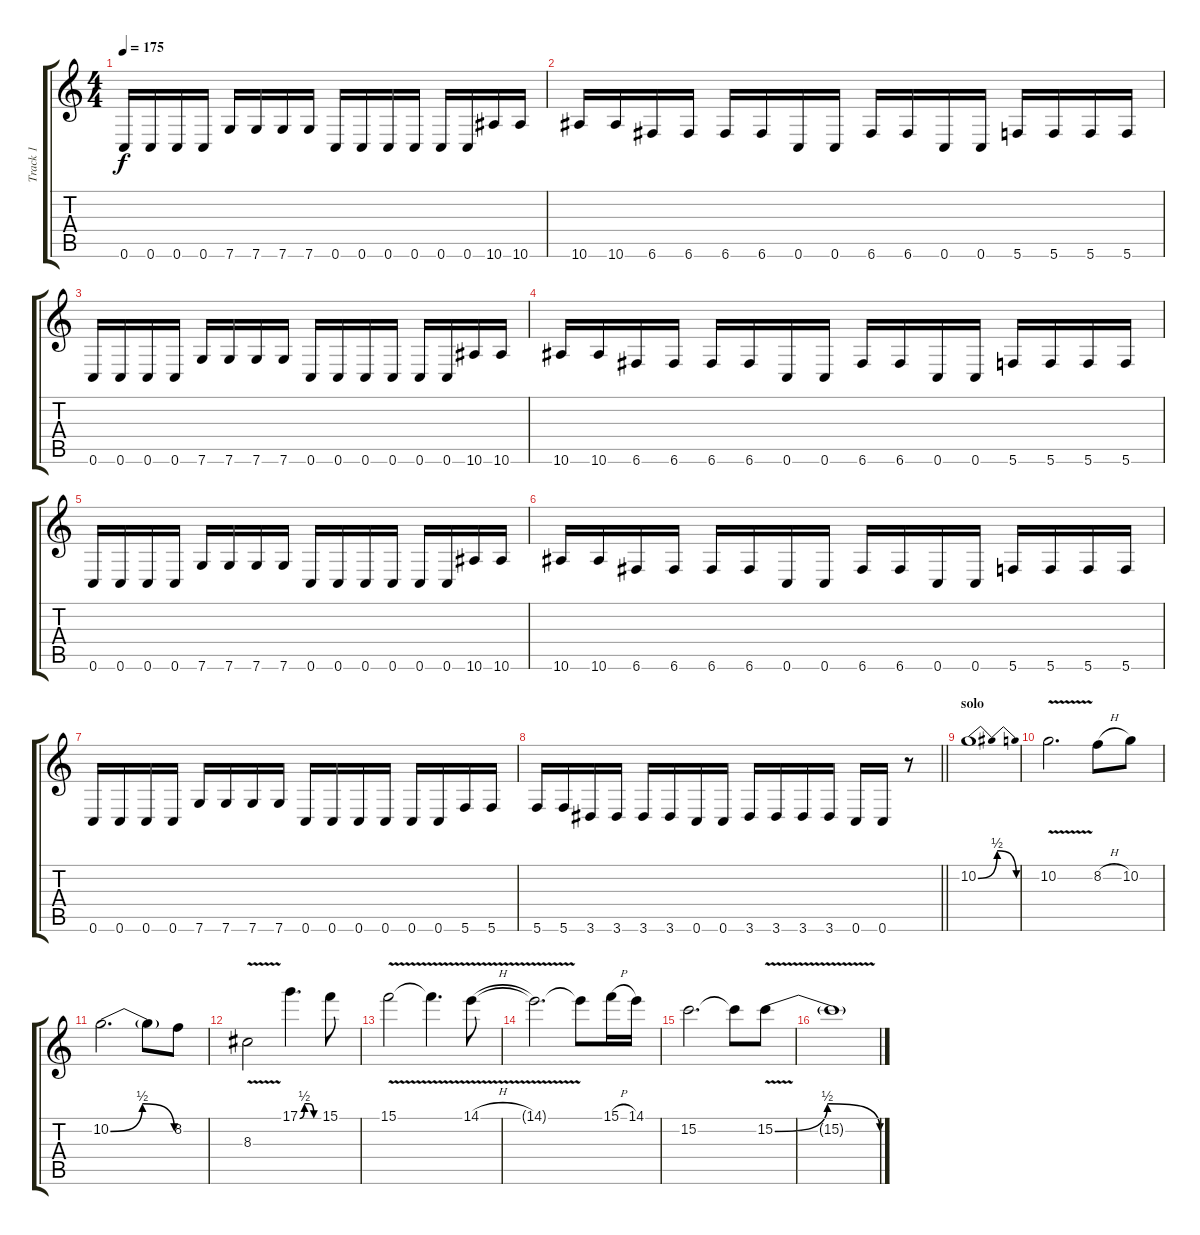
\track ("Track 1" "Track 1") {instrument distortionguitar}
\staff {score tabs}
\tuning (D4 A3 F3 C3 G2 C2) {hide}
\ts (4 4)
\tempo 175
\clef g2
\ks c
0.6.16{dy f} 0.6.16 0.6.16 0.6.16 7.6.16 7.6.16 7.6.16 7.6.16 0.6.16 0.6.16 0.6.16 0.6.16 0.6.16 0.6.16 10.6.16 10.6.16 |
10.6.16 10.6.16 6.6.16 6.6.16 6.6.16 6.6.16 0.6.16 0.6.16 6.6.16 6.6.16 0.6.16 0.6.16 5.6.16 5.6.16 5.6.16 5.6.16 |
0.6.16 0.6.16 0.6.16 0.6.16 7.6.16 7.6.16 7.6.16 7.6.16 0.6.16 0.6.16 0.6.16 0.6.16 0.6.16 0.6.16 10.6.16 10.6.16 |
10.6.16 10.6.16 6.6.16 6.6.16 6.6.16 6.6.16 0.6.16 0.6.16 6.6.16 6.6.16 0.6.16 0.6.16 5.6.16 5.6.16 5.6.16 5.6.16 |
0.6.16 0.6.16 0.6.16 0.6.16 7.6.16 7.6.16 7.6.16 7.6.16 0.6.16 0.6.16 0.6.16 0.6.16 0.6.16 0.6.16 10.6.16 10.6.16 |
10.6.16 10.6.16 6.6.16 6.6.16 6.6.16 6.6.16 0.6.16 0.6.16 6.6.16 6.6.16 0.6.16 0.6.16 5.6.16 5.6.16 5.6.16 5.6.16 |
0.6.16 0.6.16 0.6.16 0.6.16 7.6.16 7.6.16 7.6.16 7.6.16 0.6.16 0.6.16 0.6.16 0.6.16 0.6.16 0.6.16 5.6.16 5.6.16 |
\barLineRight lightlight
5.6.16 5.6.16 3.6.16 3.6.16 3.6.16 3.6.16 0.6.16 0.6.16 3.6.16 3.6.16 3.6.16 3.6.16 0.6.16 0.6.16 r.8 |
\section ("" "solo")
10.2{be (bendrelease 0 0 15 2 45 2 60 0)}.1 |
10.2{v}.2{d} 8.2{h}.8 10.2.8 |
10.2{be (bendrelease 0 0 15 2 45 2 60 0)}.2{d} 10.2{t}.8 8.2.8 |
8.3{v}.2 17.1{be (custom 0 0 15 2 30 2 45 0 60 0)}.4{d} 15.1.8 |
15.1{v}.2 15.1{t}.4{d} 14.1{v h}.8 |
14.1{t}.2{d} 14.1{t}.8 15.1{h}.16 14.1.16 |
15.2.2{d} 15.2{t}.8 15.2{be (bendrelease 0 0 15 2 52 2 60 0) v}.8 |
15.2{t}.1
